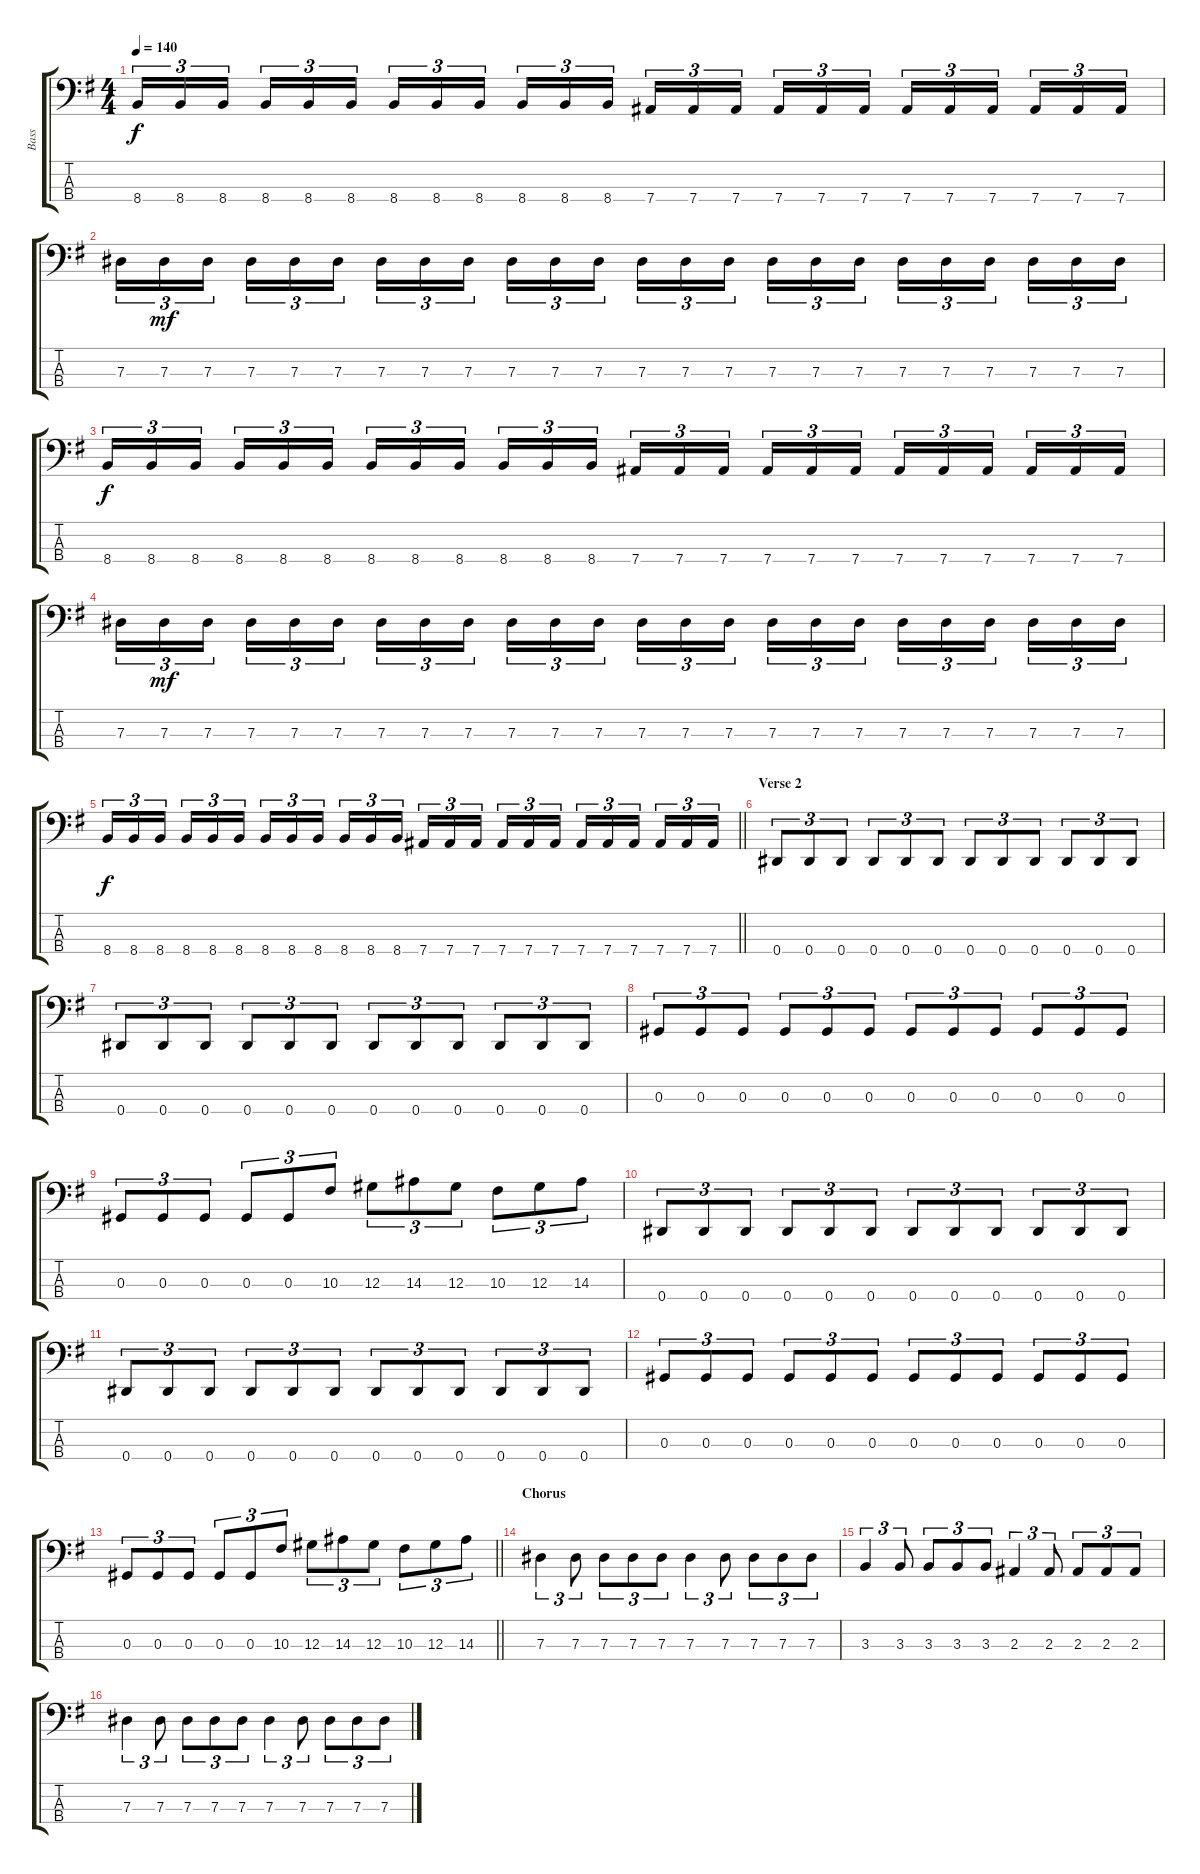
\track ("Bass" "Bass") {instrument electricbassfinger}
\staff {score tabs}
\tuning (Gb2 Db2 Ab1 Eb1) {hide}
\ts (4 4)
\tempo 140
\clef f4
\ks eminor
8.4.16{tu (3 2) dy f} 8.4.16{tu (3 2)} 8.4.16{tu (3 2) beam splitsecondary} 8.4.16{tu (3 2)} 8.4.16{tu (3 2)} 8.4.16{tu (3 2)} 8.4.16{tu (3 2)} 8.4.16{tu (3 2)} 8.4.16{tu (3 2) beam splitsecondary} 8.4.16{tu (3 2)} 8.4.16{tu (3 2)} 8.4.16{tu (3 2)} 7.4.16{tu (3 2)} 7.4.16{tu (3 2)} 7.4.16{tu (3 2) beam splitsecondary} 7.4.16{tu (3 2)} 7.4.16{tu (3 2)} 7.4.16{tu (3 2)} 7.4.16{tu (3 2)} 7.4.16{tu (3 2)} 7.4.16{tu (3 2) beam splitsecondary} 7.4.16{tu (3 2)} 7.4.16{tu (3 2)} 7.4.16{tu (3 2)} |
7.3.16{tu (3 2)} 7.3.16{tu (3 2) dy mf} 7.3.16{tu (3 2) beam splitsecondary} 7.3.16{tu (3 2)} 7.3.16{tu (3 2)} 7.3.16{tu (3 2)} 7.3.16{tu (3 2)} 7.3.16{tu (3 2)} 7.3.16{tu (3 2) beam splitsecondary} 7.3.16{tu (3 2)} 7.3.16{tu (3 2)} 7.3.16{tu (3 2)} 7.3.16{tu (3 2)} 7.3.16{tu (3 2)} 7.3.16{tu (3 2) beam splitsecondary} 7.3.16{tu (3 2)} 7.3.16{tu (3 2)} 7.3.16{tu (3 2)} 7.3.16{tu (3 2)} 7.3.16{tu (3 2)} 7.3.16{tu (3 2) beam splitsecondary} 7.3.16{tu (3 2)} 7.3.16{tu (3 2)} 7.3.16{tu (3 2)} |
8.4.16{tu (3 2) dy f} 8.4.16{tu (3 2)} 8.4.16{tu (3 2) beam splitsecondary} 8.4.16{tu (3 2)} 8.4.16{tu (3 2)} 8.4.16{tu (3 2)} 8.4.16{tu (3 2)} 8.4.16{tu (3 2)} 8.4.16{tu (3 2) beam splitsecondary} 8.4.16{tu (3 2)} 8.4.16{tu (3 2)} 8.4.16{tu (3 2)} 7.4.16{tu (3 2)} 7.4.16{tu (3 2)} 7.4.16{tu (3 2) beam splitsecondary} 7.4.16{tu (3 2)} 7.4.16{tu (3 2)} 7.4.16{tu (3 2)} 7.4.16{tu (3 2)} 7.4.16{tu (3 2)} 7.4.16{tu (3 2) beam splitsecondary} 7.4.16{tu (3 2)} 7.4.16{tu (3 2)} 7.4.16{tu (3 2)} |
7.3.16{tu (3 2)} 7.3.16{tu (3 2) dy mf} 7.3.16{tu (3 2) beam splitsecondary} 7.3.16{tu (3 2)} 7.3.16{tu (3 2)} 7.3.16{tu (3 2)} 7.3.16{tu (3 2)} 7.3.16{tu (3 2)} 7.3.16{tu (3 2) beam splitsecondary} 7.3.16{tu (3 2)} 7.3.16{tu (3 2)} 7.3.16{tu (3 2)} 7.3.16{tu (3 2)} 7.3.16{tu (3 2)} 7.3.16{tu (3 2) beam splitsecondary} 7.3.16{tu (3 2)} 7.3.16{tu (3 2)} 7.3.16{tu (3 2)} 7.3.16{tu (3 2)} 7.3.16{tu (3 2)} 7.3.16{tu (3 2) beam splitsecondary} 7.3.16{tu (3 2)} 7.3.16{tu (3 2)} 7.3.16{tu (3 2)} |
\barLineRight lightlight
8.4.16{tu (3 2) dy f} 8.4.16{tu (3 2)} 8.4.16{tu (3 2) beam splitsecondary} 8.4.16{tu (3 2)} 8.4.16{tu (3 2)} 8.4.16{tu (3 2)} 8.4.16{tu (3 2)} 8.4.16{tu (3 2)} 8.4.16{tu (3 2) beam splitsecondary} 8.4.16{tu (3 2)} 8.4.16{tu (3 2)} 8.4.16{tu (3 2)} 7.4.16{tu (3 2)} 7.4.16{tu (3 2)} 7.4.16{tu (3 2) beam splitsecondary} 7.4.16{tu (3 2)} 7.4.16{tu (3 2)} 7.4.16{tu (3 2)} 7.4.16{tu (3 2)} 7.4.16{tu (3 2)} 7.4.16{tu (3 2) beam splitsecondary} 7.4.16{tu (3 2)} 7.4.16{tu (3 2)} 7.4.16{tu (3 2)} |
\section ("" "Verse 2")
0.4.8{tu (3 2)} 0.4.8{tu (3 2)} 0.4.8{tu (3 2)} 0.4.8{tu (3 2)} 0.4.8{tu (3 2)} 0.4.8{tu (3 2)} 0.4.8{tu (3 2)} 0.4.8{tu (3 2)} 0.4.8{tu (3 2)} 0.4.8{tu (3 2)} 0.4.8{tu (3 2)} 0.4.8{tu (3 2)} |
0.4.8{tu (3 2)} 0.4.8{tu (3 2)} 0.4.8{tu (3 2)} 0.4.8{tu (3 2)} 0.4.8{tu (3 2)} 0.4.8{tu (3 2)} 0.4.8{tu (3 2)} 0.4.8{tu (3 2)} 0.4.8{tu (3 2)} 0.4.8{tu (3 2)} 0.4.8{tu (3 2)} 0.4.8{tu (3 2)} |
0.3.8{tu (3 2)} 0.3.8{tu (3 2)} 0.3.8{tu (3 2)} 0.3.8{tu (3 2)} 0.3.8{tu (3 2)} 0.3.8{tu (3 2)} 0.3.8{tu (3 2)} 0.3.8{tu (3 2)} 0.3.8{tu (3 2)} 0.3.8{tu (3 2)} 0.3.8{tu (3 2)} 0.3.8{tu (3 2)} |
0.3.8{tu (3 2)} 0.3.8{tu (3 2)} 0.3.8{tu (3 2)} 0.3.8{tu (3 2)} 0.3.8{tu (3 2)} 10.3.8{tu (3 2)} 12.3.8{tu (3 2)} 14.3.8{tu (3 2)} 12.3.8{tu (3 2)} 10.3.8{tu (3 2)} 12.3.8{tu (3 2)} 14.3.8{tu (3 2)} |
0.4.8{tu (3 2)} 0.4.8{tu (3 2)} 0.4.8{tu (3 2)} 0.4.8{tu (3 2)} 0.4.8{tu (3 2)} 0.4.8{tu (3 2)} 0.4.8{tu (3 2)} 0.4.8{tu (3 2)} 0.4.8{tu (3 2)} 0.4.8{tu (3 2)} 0.4.8{tu (3 2)} 0.4.8{tu (3 2)} |
0.4.8{tu (3 2)} 0.4.8{tu (3 2)} 0.4.8{tu (3 2)} 0.4.8{tu (3 2)} 0.4.8{tu (3 2)} 0.4.8{tu (3 2)} 0.4.8{tu (3 2)} 0.4.8{tu (3 2)} 0.4.8{tu (3 2)} 0.4.8{tu (3 2)} 0.4.8{tu (3 2)} 0.4.8{tu (3 2)} |
0.3.8{tu (3 2)} 0.3.8{tu (3 2)} 0.3.8{tu (3 2)} 0.3.8{tu (3 2)} 0.3.8{tu (3 2)} 0.3.8{tu (3 2)} 0.3.8{tu (3 2)} 0.3.8{tu (3 2)} 0.3.8{tu (3 2)} 0.3.8{tu (3 2)} 0.3.8{tu (3 2)} 0.3.8{tu (3 2)} |
\barLineRight lightlight
0.3.8{tu (3 2)} 0.3.8{tu (3 2)} 0.3.8{tu (3 2)} 0.3.8{tu (3 2)} 0.3.8{tu (3 2)} 10.3.8{tu (3 2)} 12.3.8{tu (3 2)} 14.3.8{tu (3 2)} 12.3.8{tu (3 2)} 10.3.8{tu (3 2)} 12.3.8{tu (3 2)} 14.3.8{tu (3 2)} |
\section ("" "Chorus")
7.3.4{tu (3 2)} 7.3.8{tu (3 2)} 7.3.8{tu (3 2)} 7.3.8{tu (3 2)} 7.3.8{tu (3 2)} 7.3.4{tu (3 2)} 7.3.8{tu (3 2)} 7.3.8{tu (3 2)} 7.3.8{tu (3 2)} 7.3.8{tu (3 2)} |
3.3.4{tu (3 2)} 3.3.8{tu (3 2)} 3.3.8{tu (3 2)} 3.3.8{tu (3 2)} 3.3.8{tu (3 2)} 2.3.4{tu (3 2)} 2.3.8{tu (3 2)} 2.3.8{tu (3 2)} 2.3.8{tu (3 2)} 2.3.8{tu (3 2)} |
7.3.4{tu (3 2)} 7.3.8{tu (3 2)} 7.3.8{tu (3 2)} 7.3.8{tu (3 2)} 7.3.8{tu (3 2)} 7.3.4{tu (3 2)} 7.3.8{tu (3 2)} 7.3.8{tu (3 2)} 7.3.8{tu (3 2)} 7.3.8{tu (3 2)}
